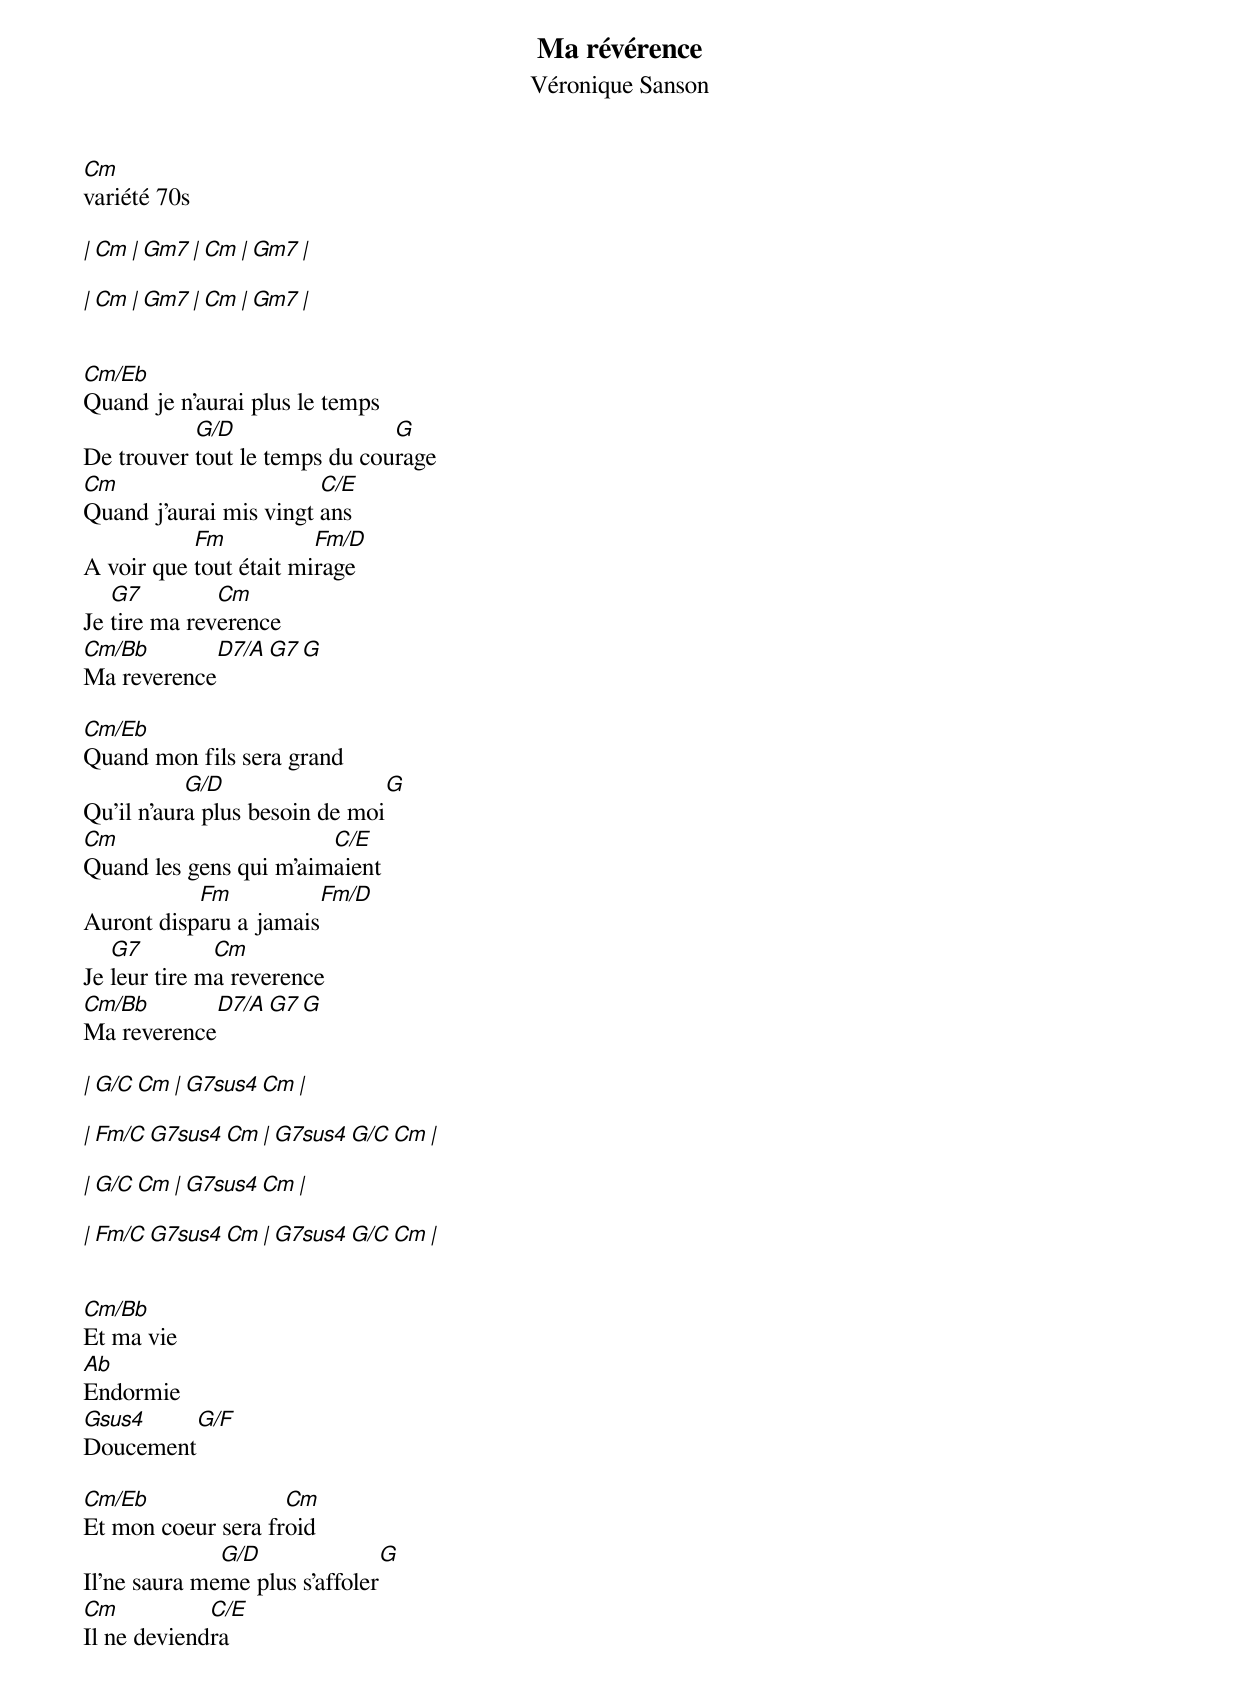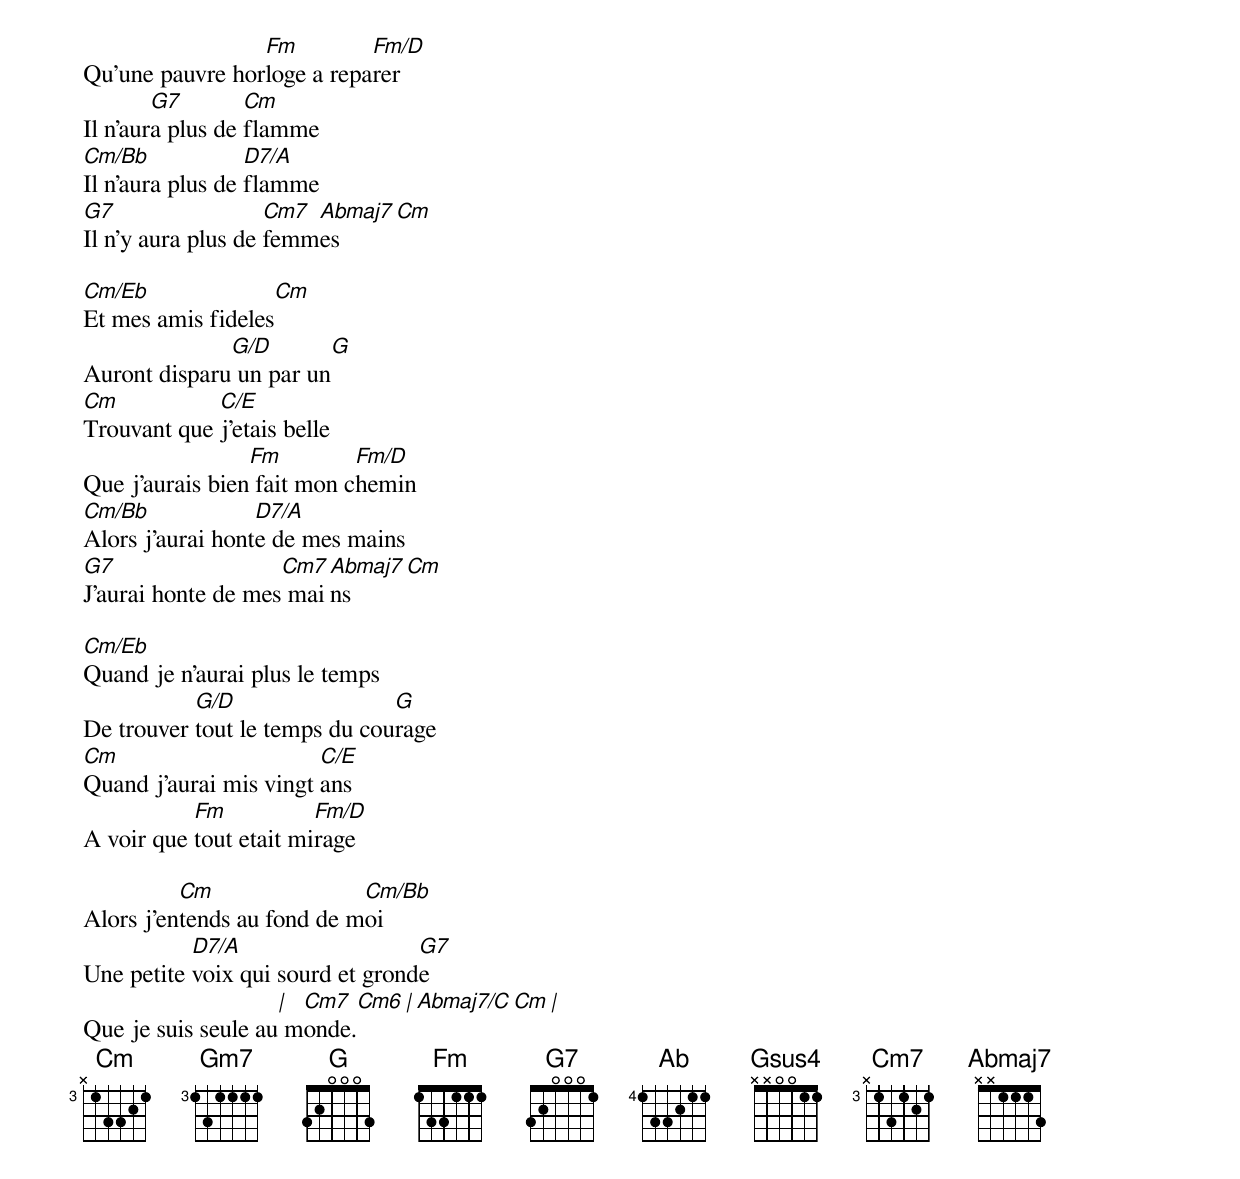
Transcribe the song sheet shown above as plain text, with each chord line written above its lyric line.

Ma révérence
Véronique Sanson
Cm
variété 70s

| Cm   | Gm7   | Cm   | Gm7  |

| Cm   | Gm7   | Cm   | Gm7  |


Cm/Eb
Quand je n'aurai plus le temps
           G/D                 G
De trouver tout le temps du courage
Cm                      C/E
Quand j'aurai mis vingt ans
           Fm           Fm/D
A voir que tout était mirage
   G7         Cm
Je tire ma reverence
Cm/Bb       D7/A  G7 G
Ma reverence

Cm/Eb
Quand mon fils sera grand
           G/D                 G
Qu'il n'aura plus besoin de moi
Cm                      C/E
Quand les gens qui m'aimaient
           Fm           Fm/D
Auront disparu a jamais
   G7         Cm
Je leur tire ma reverence
Cm/Bb       D7/A  G7 G
Ma reverence

| G/C       Cm         | G7sus4      Cm       |

| Fm/C   G7sus4   Cm   | G7sus4   G/C   Cm    |

| G/C       Cm         | G7sus4      Cm       |

| Fm/C   G7sus4   Cm   | G7sus4   G/C   Cm    |


Cm/Bb
Et ma vie
Ab
Endormie
Gsus4    G/F
Doucement

Cm/Eb               Cm
Et mon coeur sera froid
              G/D              G
Il'ne saura meme plus s'affoler
Cm           C/E
Il ne deviendra
                 Fm         Fm/D
Qu'une pauvre horloge a reparer
        G7        Cm
Il n'aura plus de flamme
Cm/Bb             D7/A
Il n'aura plus de flamme
G7                  Cm7 Abmaj7 Cm
Il n'y aura plus de femmes

Cm/Eb               Cm
Et mes amis fideles
              G/D              G
Auront disparu un par un
Cm           C/E
Trouvant que j'etais belle
                 Fm         Fm/D
Que j'aurais bien fait mon chemin
Cm/Bb             D7/A
Alors j'aurai honte de mes mains
G7                  Cm7 Abmaj7 Cm
J'aurai honte de mes mains

Cm/Eb
Quand je n'aurai plus le temps
           G/D                 G
De trouver tout le temps du courage
Cm                      C/E
Quand j'aurai mis vingt ans
           Fm           Fm/D
A voir que tout etait mirage

          Cm                Cm/Bb
Alors j'entends au fond de moi
           D7/A                   G7
Une petite voix qui sourd et gronde
                    | Cm7  Cm6  | Abmaj7/C  Cm   |
Que je suis seule au monde.
